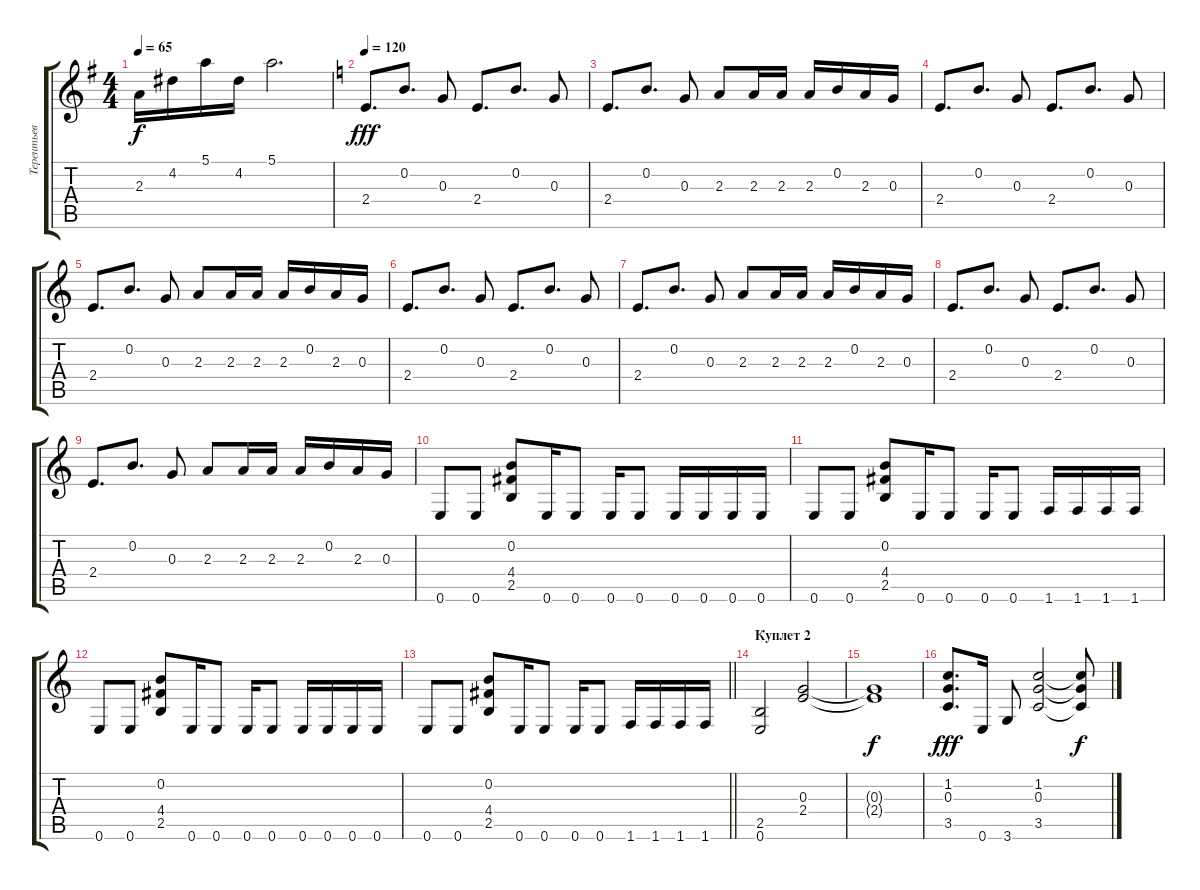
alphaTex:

\track ("Терентьев" "Терентьев") {instrument distortionguitar}
\staff {score tabs}
\tuning (E4 B3 G3 D3 A2 E2) {hide}
\ts (4 4)
\tempo 65
\clef g2
\ks g
2.3.16{dy f} 4.2.16 5.1.16 4.2.16 5.1.2{d} |
\tempo 120
\ks c
2.4.8{d dy fff instrument distortionguitar} 0.2.8{d} 0.3.8 2.4.8{d} 0.2.8{d} 0.3.8 |
2.4.8{d} 0.2.8{d} 0.3.8 2.3.8 2.3.16 2.3.16 2.3.16 0.2.16 2.3.16 0.3.16 |
2.4.8{d} 0.2.8{d} 0.3.8 2.4.8{d} 0.2.8{d} 0.3.8 |
2.4.8{d} 0.2.8{d} 0.3.8 2.3.8 2.3.16 2.3.16 2.3.16 0.2.16 2.3.16 0.3.16 |
2.4.8{d} 0.2.8{d} 0.3.8 2.4.8{d} 0.2.8{d} 0.3.8 |
2.4.8{d} 0.2.8{d} 0.3.8 2.3.8 2.3.16 2.3.16 2.3.16 0.2.16 2.3.16 0.3.16 |
2.4.8{d} 0.2.8{d} 0.3.8 2.4.8{d} 0.2.8{d} 0.3.8 |
2.4.8{d} 0.2.8{d} 0.3.8 2.3.8 2.3.16 2.3.16 2.3.16 0.2.16 2.3.16 0.3.16 |
0.6.8 0.6.8 (0.2 4.4 2.5).8 0.6.16 0.6.8 0.6.16 0.6.8 0.6.16 0.6.16 0.6.16 0.6.16 |
0.6.8 0.6.8 (0.2 4.4 2.5).8 0.6.16 0.6.8 0.6.16 0.6.8 1.6.16 1.6.16 1.6.16 1.6.16 |
0.6.8 0.6.8 (0.2 4.4 2.5).8 0.6.16 0.6.8 0.6.16 0.6.8 0.6.16 0.6.16 0.6.16 0.6.16 |
\barLineRight lightlight
0.6.8 0.6.8 (0.2 4.4 2.5).8 0.6.16 0.6.8 0.6.16 0.6.8 1.6.16 1.6.16 1.6.16 1.6.16 |
\section ("" "Куплет 2")
(2.5 0.6).2 (0.3 2.4).2 |
(0.3{t} 2.4{t}).1{dy f} |
(1.2 0.3 3.5).8{d dy fff} 0.6.16 3.6.8 (1.2 0.3 3.5).2 (1.2{t} 0.3{t} 3.5{t}).8{dy f}
